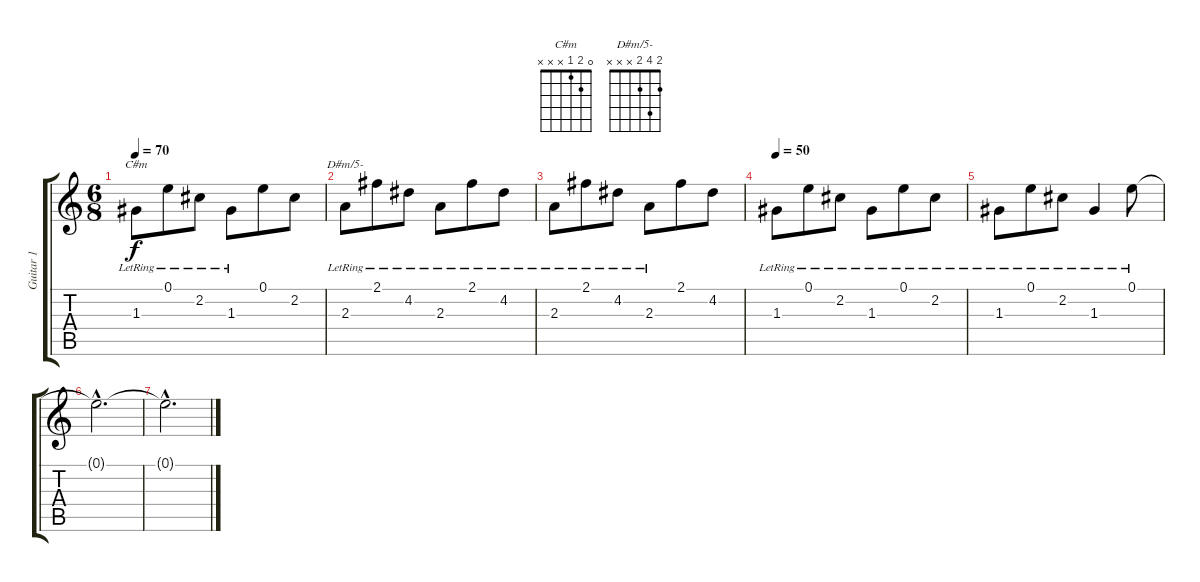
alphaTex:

\track ("Guitar 1" "Guitar 1") {instrument acousticguitarnylon}
\staff {score tabs}
\tuning (E4 B3 G3 D3 A2 E2) {hide}
\chord ("C#m" 0 2 1 x x x)
\chord ("D#m/5-" 2 4 2 x x x)
\ts (6 8)
\tempo 70
\clef g2
\ks c
1.3{lr}.8{ch "C#m" dy f} 0.1{lr}.8 2.2{lr}.8 1.3{lr}.8 0.1.8 2.2.8 |
2.3{lr}.8{ch "D#m/5-"} 2.1{lr}.8 4.2{lr}.8 2.3{lr}.8 2.1{lr}.8 4.2{lr}.8 |
2.3{lr}.8 2.1{lr}.8 4.2{lr}.8 2.3{lr}.8 2.1.8 4.2.8 |
\tempo 50
1.3{lr}.8 0.1{lr}.8 2.2{lr}.8 1.3{lr}.8 0.1{lr}.8 2.2{lr}.8 |
1.3{lr}.8 0.1{lr}.8 2.2{lr}.8 1.3{lr}.4 0.1{lr}.8 |
0.1{hac t}.2{d} |
0.1{hac t}.2{d}
